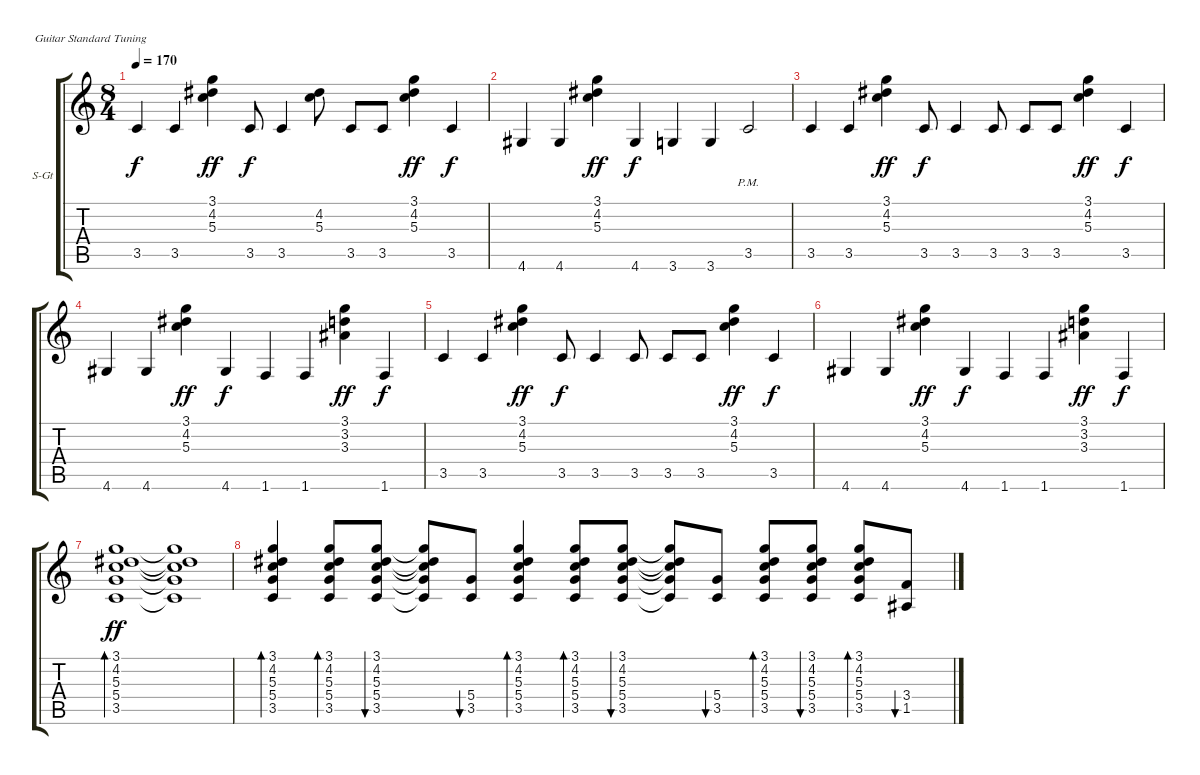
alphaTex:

\defaultSystemsLayout 4
\bracketExtendMode groupsimilarinstruments
\firstSystemTrackNameOrientation horizontal
\otherSystemsTrackNameOrientation horizontal
\track ("Rhytm" "S-Gt") {instrument acousticguitarsteel}
\staff {score tabs}
\tuning (E4 B3 G3 D3 A2 E2)
\ts (8 4)
\tempo 170
\clef g2
\ks c
3.5.4{dy f} 3.5.4 (5.3 4.2 3.1).4{dy ff} 3.5.8{dy f} 3.5.4 (4.2 5.3).8 3.5.8 3.5.8 (5.3 4.2 3.1).4{dy ff} 3.5.4{dy f} |
4.6.4 4.6.4 (5.3 4.2 3.1).4{dy ff} 4.6.4{dy f} 3.6.4 3.6.4 3.5{pm}.2 |
3.5.4 3.5.4 (5.3 4.2 3.1).4{dy ff} 3.5.8{dy f} 3.5.4 3.5.8 3.5.8 3.5.8 (5.3 4.2 3.1).4{dy ff} 3.5.4{dy f} |
4.6.4 4.6.4 (5.3 4.2 3.1).4{dy ff} 4.6.4{dy f} 1.6.4 1.6.4 (3.3 3.2 3.1).4{dy ff} 1.6.4{dy f} |
3.5.4 3.5.4 (5.3 4.2 3.1).4{dy ff} 3.5.8{dy f} 3.5.4 3.5.8 3.5.8 3.5.8 (5.3 4.2 3.1).4{dy ff} 3.5.4{dy f} |
4.6.4 4.6.4 (5.3 4.2 3.1).4{dy ff} 4.6.4{dy f} 1.6.4 1.6.4 (3.3 3.2 3.1).4{dy ff} 1.6.4{dy f} |
(3.5 5.4 5.3 4.2 3.1).1{bd 402 dy ff} (3.5{t} 5.4{t} 5.3{t} 4.2{t} 3.1{t}).1 |
(5.4 5.3 4.2 3.1 3.5).4{bd 115} (5.4 5.3 4.2 3.1 3.5).8{bd 115} (5.4 5.3 4.2 3.1 3.5).8{bu 114} (5.4{t} 5.3{t} 4.2{t} 3.1{t} 3.5{t}).8 (3.5 5.4).8{bu 114} (5.4 5.3 4.2 3.1 3.5).4{bd 115} (5.4 5.3 4.2 3.1 3.5).8{bd 115} (5.4 5.3 4.2 3.1 3.5).8{bu 114} (5.4{t} 5.3{t} 4.2{t} 3.1{t} 3.5{t}).8 (5.4 3.5).8{bu 114} (5.4 5.3 4.2 3.1 3.5).8{bd 115} (5.4 5.3 4.2 3.1 3.5).8{bu 114} (5.4 5.3 4.2 3.1 3.5).8{bd 115} (3.4 1.5).8{bu 114}
